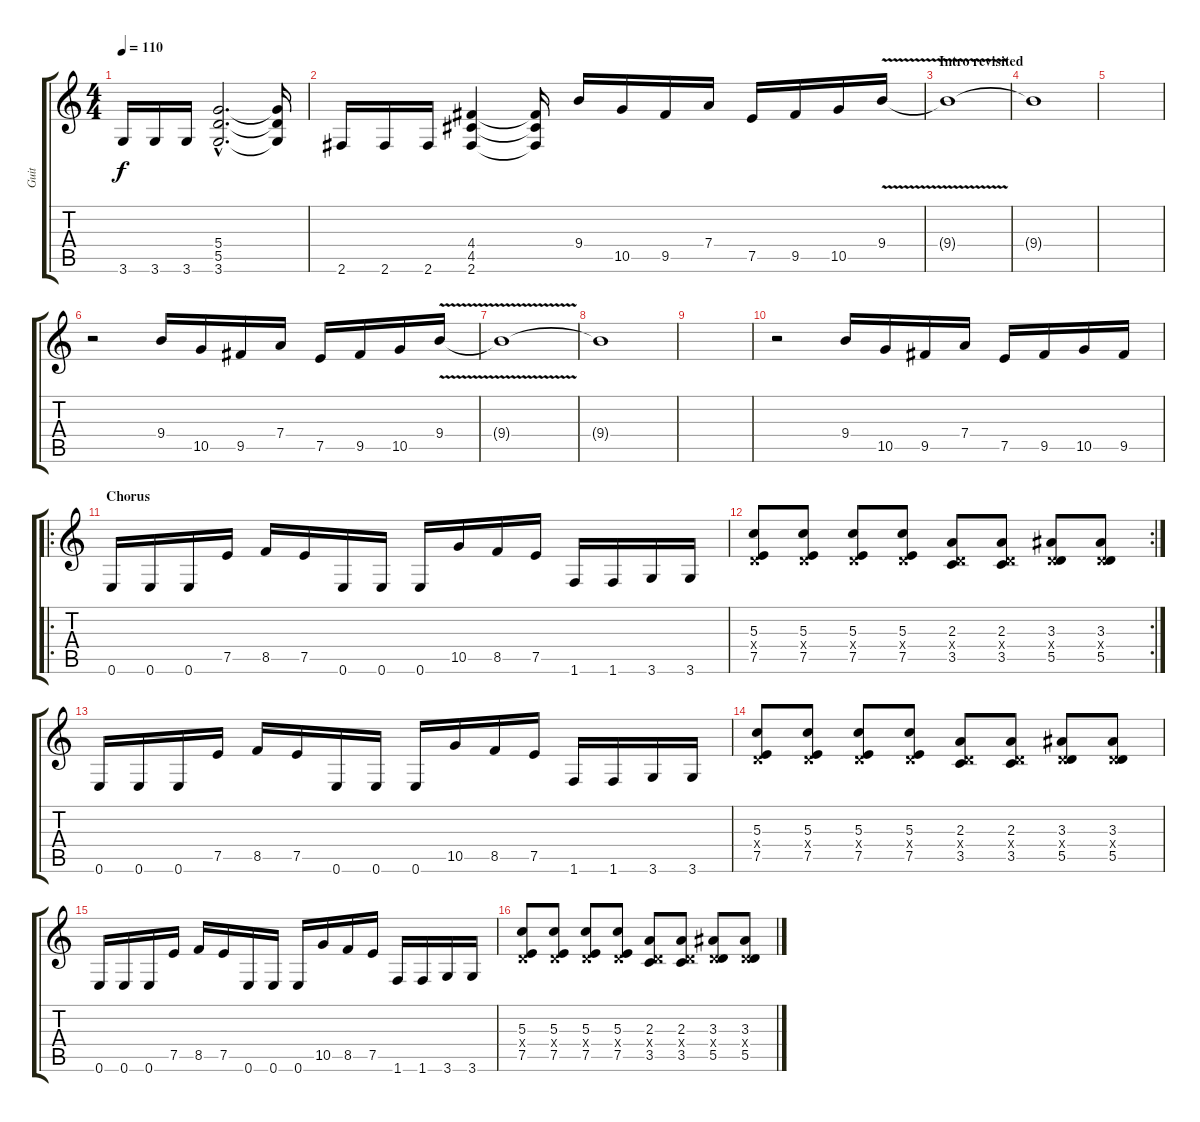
\track ("Guit" "Guit") {instrument distortionguitar}
\staff {score tabs}
\tuning (E4 B3 G3 D3 A2 E2) {hide}
\ts (4 4)
\tempo 110
\clef g2
\ks c
3.6.16{dy f} 3.6.16 3.6.16 (5.4{hac} 5.5{hac} 3.6{hac}).2{d} (5.4{t} 5.5{t} 3.6{t}).16 |
2.6.16 2.6.16 2.6.16 (4.4 4.5 2.6).4 (4.4{t} 4.5{t} 2.6{t}).16 9.4.16 10.5.16 9.5.16 7.4.16 7.5.16 9.5.16 10.5.16 9.4{v}.16 |
\section ("" "Intro revisited")
9.4{t}.1 |
9.4{t}.1 |
|
r.2 9.4.16 10.5.16 9.5.16 7.4.16 7.5.16 9.5.16 10.5.16 9.4{v}.16 |
9.4{t}.1 |
9.4{t}.1 |
|
r.2 9.4.16 10.5.16 9.5.16 7.4.16 7.5.16 9.5.16 10.5.16 9.5.16 |
\ro
\section ("" "Chorus")
0.6.16 0.6.16 0.6.16 7.5.16 8.5.16 7.5.16 0.6.16 0.6.16 0.6.16 10.5.16 8.5.16 7.5.16 1.6.16 1.6.16 3.6.16 3.6.16 |
\rc 2
(5.3 0.4{x} 7.5).8 (5.3 0.4{x} 7.5).8 (5.3 0.4{x} 7.5).8 (5.3 0.4{x} 7.5).8 (2.3 0.4{x} 3.5).8 (2.3 0.4{x} 3.5).8 (3.3 0.4{x} 5.5).8 (3.3 0.4{x} 5.5).8 |
0.6.16 0.6.16 0.6.16 7.5.16 8.5.16 7.5.16 0.6.16 0.6.16 0.6.16 10.5.16 8.5.16 7.5.16 1.6.16 1.6.16 3.6.16 3.6.16 |
(5.3 0.4{x} 7.5).8 (5.3 0.4{x} 7.5).8 (5.3 0.4{x} 7.5).8 (5.3 0.4{x} 7.5).8 (2.3 0.4{x} 3.5).8 (2.3 0.4{x} 3.5).8 (3.3 0.4{x} 5.5).8 (3.3 0.4{x} 5.5).8 |
0.6.16 0.6.16 0.6.16 7.5.16 8.5.16 7.5.16 0.6.16 0.6.16 0.6.16 10.5.16 8.5.16 7.5.16 1.6.16 1.6.16 3.6.16 3.6.16 |
(5.3 0.4{x} 7.5).8 (5.3 0.4{x} 7.5).8 (5.3 0.4{x} 7.5).8 (5.3 0.4{x} 7.5).8 (2.3 0.4{x} 3.5).8 (2.3 0.4{x} 3.5).8 (3.3 0.4{x} 5.5).8 (3.3 0.4{x} 5.5).8
